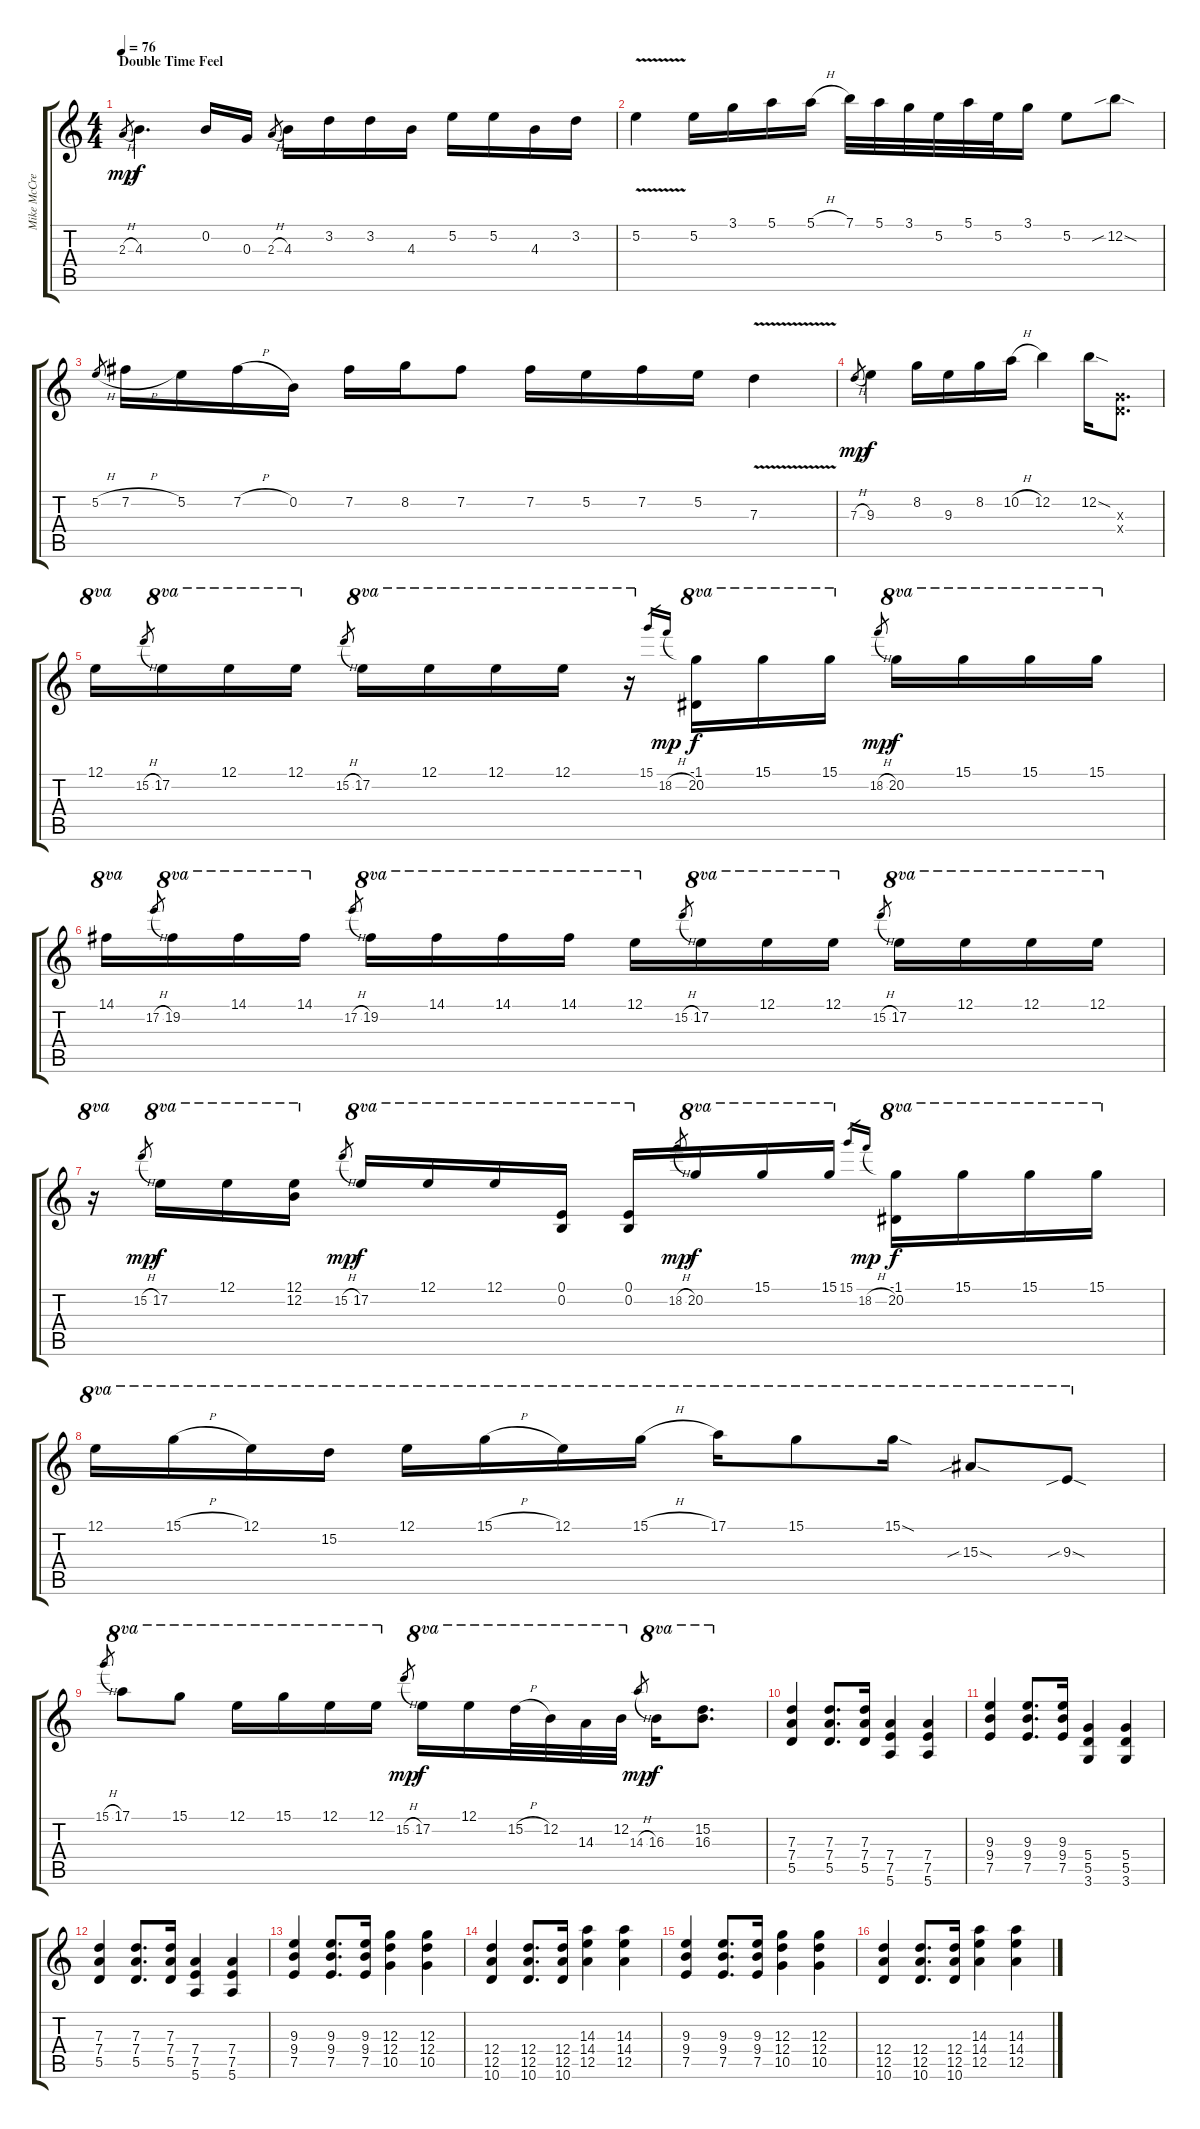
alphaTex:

\track ("Mike McCready - Lead Guitar" "Mike McCre") {instrument overdrivenguitar}
\staff {score tabs}
\tuning (E4 B3 G3 D3 A2 E2) {hide}
\ts (4 4)
\section ("" "Double Time Feel")
\tempo 76
\clef g2
\ks c
2.3{h}.8{gr dy mp} 4.3.4{d dy f} 0.2.16 0.3.16 2.3{h}.8{gr} 4.3.16 3.2.16 3.2.16 4.3.16 5.2.16 5.2.16 4.3.16 3.2.16 |
5.2{v}.4 5.2.16 3.1.16 5.1.16 5.1{h}.16 7.1.32 5.1.32 3.1.32 5.2.32 5.1.32 5.2.32 3.1.16 5.2.8 12.2{sib sod}.8 |
5.2{h}.8{gr} 7.2{h}.16 5.2.16 7.2{h}.16 0.2.16 7.2.16 8.2.16 7.2.8 7.2.16 5.2.16 7.2.16 5.2.16 7.3{v}.4 |
7.3{h}.8{gr dy mp} 9.3.4{dy f} 8.2.16 9.3.16 8.2.16 10.2{h}.16 12.2.4 12.2{sod}.16 (0.3{x} 0.4{x}).8{d} |
12.1.16{ot 8va} 15.2{h}.8{gr} 17.2.16{ot 8va} 12.1.16{ot 8va} 12.1.16{ot 8va} 15.2{h}.8{gr} 17.2.16{ot 8va} 12.1.16{ot 8va} 12.1.16{ot 8va} 12.1.16{ot 8va} r.16{ot 8va} 15.1.16{gr} 18.2{h}.16{gr dy mp} (-1.1 20.2).16{ot 8va dy f} 15.1.16{ot 8va} 15.1.16{ot 8va} 18.2{h}.8{gr dy mp} 20.2.16{ot 8va dy f} 15.1.16{ot 8va} 15.1.16{ot 8va} 15.1.16{ot 8va} |
14.1.16{ot 8va} 17.2{h}.8{gr} 19.2.16{ot 8va} 14.1.16{ot 8va} 14.1.16{ot 8va} 17.2{h}.8{gr} 19.2.16{ot 8va} 14.1.16{ot 8va} 14.1.16{ot 8va} 14.1.16{ot 8va} 12.1.16{ot 8va} 15.2{h}.8{gr} 17.2.16{ot 8va} 12.1.16{ot 8va} 12.1.16{ot 8va} 15.2{h}.8{gr} 17.2.16{ot 8va} 12.1.16{ot 8va} 12.1.16{ot 8va} 12.1.16{ot 8va} |
r.16{ot 8va} 15.2{h}.8{gr dy mp} 17.2.16{ot 8va dy f} 12.1.16{ot 8va} (12.1 12.2).16{ot 8va} 15.2{h}.8{gr dy mp} 17.2.16{ot 8va dy f} 12.1.16{ot 8va} 12.1.16{ot 8va} (0.1 0.2).16{ot 8va} (0.1 0.2).16{ot 8va} 18.2{h}.8{gr dy mp} 20.2.16{ot 8va dy f} 15.1.16{ot 8va} 15.1.16{ot 8va} 15.1.16{gr} 18.2{h}.16{gr dy mp} (-1.1 20.2).16{ot 8va dy f} 15.1.16{ot 8va} 15.1.16{ot 8va} 15.1.16{ot 8va} |
12.1.16{ot 8va} 15.1{h}.16{ot 8va} 12.1.16{ot 8va} 15.2.16{ot 8va} 12.1.16{ot 8va} 15.1{h}.16{ot 8va} 12.1.16{ot 8va} 15.1{h}.16{ot 8va} 17.1.16{ot 8va} 15.1.8{ot 8va} 15.1{sod}.16{ot 8va} 15.3{sib sod}.8{ot 8va} 9.3{sib sod}.8{ot 8va} |
15.1{h}.8{gr} 17.1.8{ot 8va} 15.1.8{ot 8va} 12.1.16{ot 8va} 15.1.16{ot 8va} 12.1.16{ot 8va} 12.1.16{ot 8va} 15.2{h}.8{gr dy mp} 17.2.16{ot 8va dy f} 12.1.16{ot 8va} 15.2{h}.32{ot 8va} 12.2.32{ot 8va} 14.3.32{ot 8va} 12.2.32{ot 8va} 14.3{h}.8{gr dy mp} 16.3.16{ot 8va dy f} (15.2 16.3).8{d ot 8va} |
(7.3 7.4 5.5).4{volume 11} (7.3 7.4 5.5).8{d} (7.3 7.4 5.5).16 (7.4 7.5 5.6).4 (7.4 7.5 5.6).4 |
(9.3 9.4 7.5).4 (9.3 9.4 7.5).8{d} (9.3 9.4 7.5).16 (5.4 5.5 3.6).4 (5.4 5.5 3.6).4 |
(7.3 7.4 5.5).4 (7.3 7.4 5.5).8{d} (7.3 7.4 5.5).16 (7.4 7.5 5.6).4 (7.4 7.5 5.6).4 |
(9.3 9.4 7.5).4 (9.3 9.4 7.5).8{d} (9.3 9.4 7.5).16 (12.3 12.4 10.5).4 (12.3 12.4 10.5).4 |
(12.4 12.5 10.6).4 (12.4 12.5 10.6).8{d} (12.4 12.5 10.6).16 (14.3 14.4 12.5).4 (14.3 14.4 12.5).4 |
(9.3 9.4 7.5).4 (9.3 9.4 7.5).8{d} (9.3 9.4 7.5).16 (12.3 12.4 10.5).4 (12.3 12.4 10.5).4 |
(12.4 12.5 10.6).4 (12.4 12.5 10.6).8{d} (12.4 12.5 10.6).16 (14.3 14.4 12.5).4 (14.3 14.4 12.5).4
